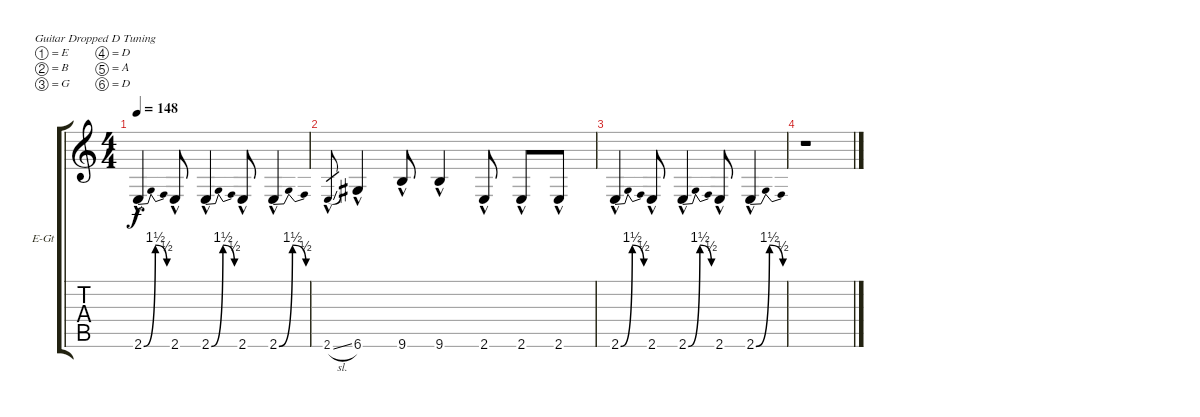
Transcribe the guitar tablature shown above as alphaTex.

\bracketExtendMode groupsimilarinstruments
\firstSystemTrackNameOrientation horizontal
\otherSystemsTrackNameOrientation horizontal
\track ("Electric Guitar 1" "E-Gt") {instrument distortionguitar}
\staff {score tabs}
\tuning (E4 B3 G3 D3 A2 D2)
\ts (4 4)
\tempo 148
\clef g2
\ks c
2.6{be (bendrelease 0 0 9.6 6 20.4 6 30 2) hac}.4{dy f} 2.6{hac}.8 2.6{be (bendrelease 0 0 9.6 6 20.4 6 30 2) hac}.4 2.6{hac}.8 2.6{be (bendrelease 0 0 9.6 6 20.4 6 30 2) hac}.4 |
2.6{sl hac}.8{gr} 6.6{hac}.4 9.6{hac}.8 9.6{hac}.4 2.6{hac}.8 2.6{hac}.8 2.6{hac}.8 |
2.6{be (bendrelease 0 0 9.6 6 20.4 6 30 2) hac}.4 2.6{hac}.8 2.6{be (bendrelease 0 0 9.6 6 20.4 6 30 2) hac}.4 2.6{hac}.8 2.6{be (bendrelease 0 0 9.6 6 20.4 6 30 2) hac}.4 |
r.1
